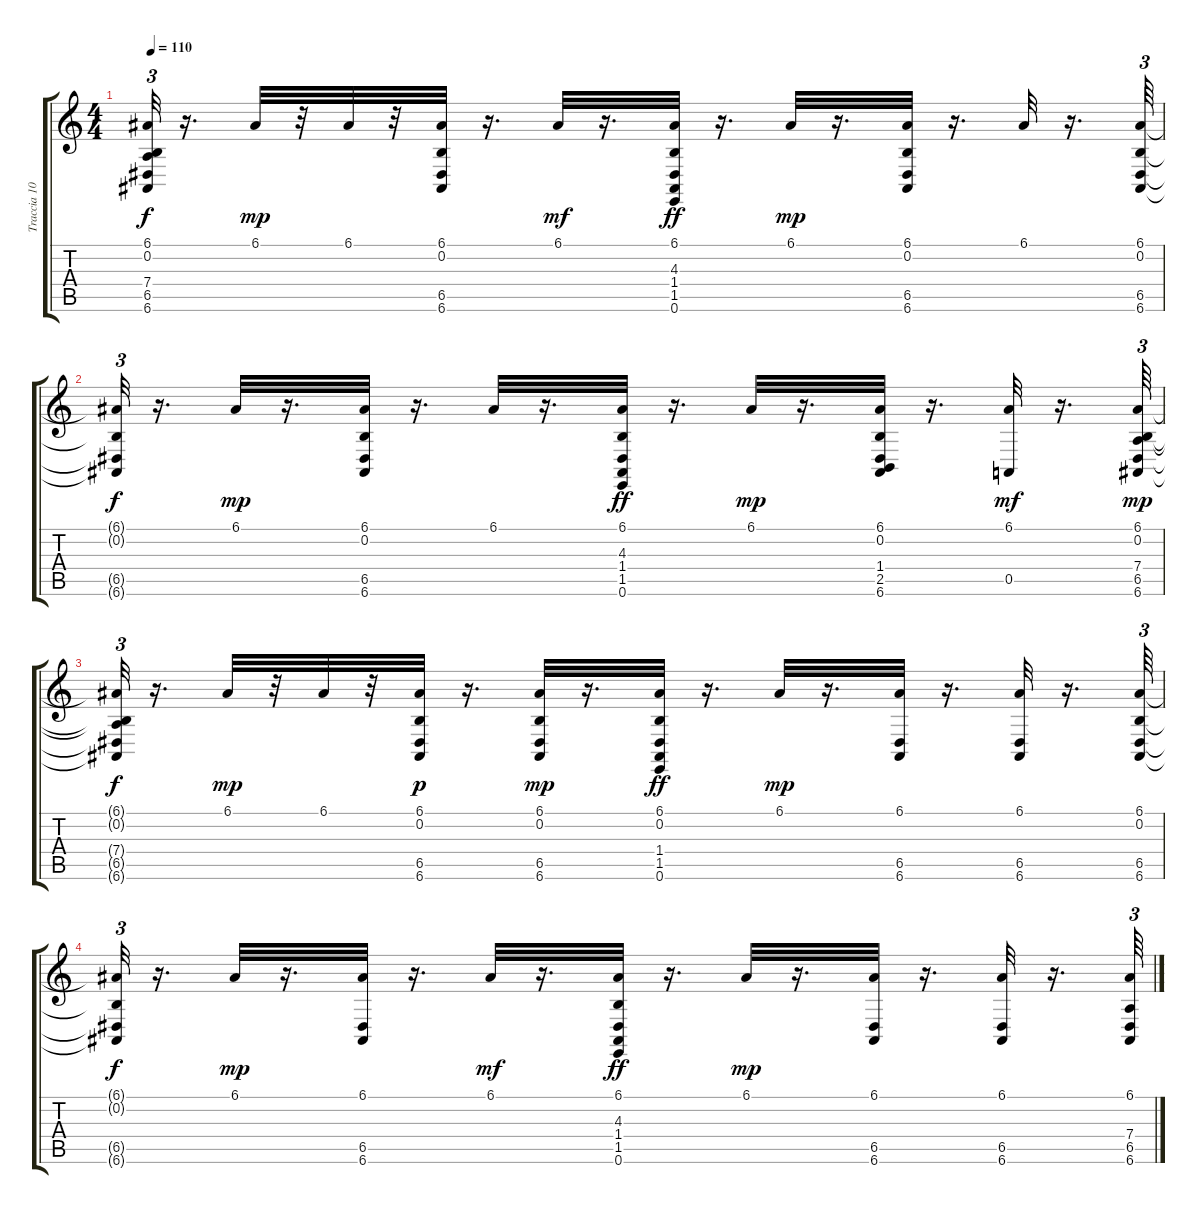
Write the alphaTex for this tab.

\track ("Traccia 10" "Traccia 10") {mute instrument acousticgrandpiano}
\staff {score tabs}
\tuning (E4 B3 G3 D3 A2 E2) {hide}
\ts (4 4)
\tempo 110
\clef g2
\ks c
(6.1{t} 0.2{t} 7.4{t} 6.5{t} 6.6{t}).32{tu (3 2) dy f} r.16{d} 6.1.32{dy mp} r.32 6.1.32 r.32 (6.1 0.2 6.5 6.6).32 r.16{d} 6.1.32{dy mf} r.16{d} (6.1 4.3 1.4 1.5 0.6).32{dy ff} r.16{d} 6.1.32{dy mp} r.16{d} (6.1 0.2 6.5 6.6).32 r.16{d} 6.1.32 r.16{d} (6.1 0.2 6.5 6.6).64{tu (3 2)} |
(6.1{t} 0.2{t} 6.5{t} 6.6{t}).32{tu (3 2) dy f} r.16{d} 6.1.32{dy mp} r.16{d} (6.1 0.2 6.5 6.6).32 r.16{d} 6.1.32 r.16{d} (6.1 4.3 1.4 1.5 0.6).32{dy ff} r.16{d} 6.1.32{dy mp} r.16{d} (6.1 0.2 1.4 2.5 6.6).32 r.16{d} (6.1 0.5).32{dy mf} r.16{d} (6.1 0.2 7.4 6.5 6.6).64{tu (3 2) dy mp} |
(6.1{t} 0.2{t} 7.4{t} 6.5{t} 6.6{t}).32{tu (3 2) dy f} r.16{d} 6.1.32{dy mp} r.32 6.1.32 r.32 (6.1 0.2 6.5 6.6).32{dy p} r.16{d} (6.1 0.2 6.5 6.6).32{dy mp} r.16{d} (6.1 0.2 1.4 1.5 0.6).32{dy ff} r.16{d} 6.1.32{dy mp} r.16{d} (6.1 6.5 6.6).32 r.16{d} (6.1 6.5 6.6).32 r.16{d} (6.1 0.2 6.5 6.6).64{tu (3 2)} |
(6.1{t} 0.2{t} 6.5{t} 6.6{t}).32{tu (3 2) dy f} r.16{d} 6.1.32{dy mp} r.16{d} (6.1 6.5 6.6).32 r.16{d} 6.1.32{dy mf} r.16{d} (6.1 4.3 1.4 1.5 0.6).32{dy ff} r.16{d} 6.1.32{dy mp} r.16{d} (6.1 6.5 6.6).32 r.16{d} (6.1 6.5 6.6).32 r.16{d} (6.1 7.4 6.5 6.6).64{tu (3 2)}
